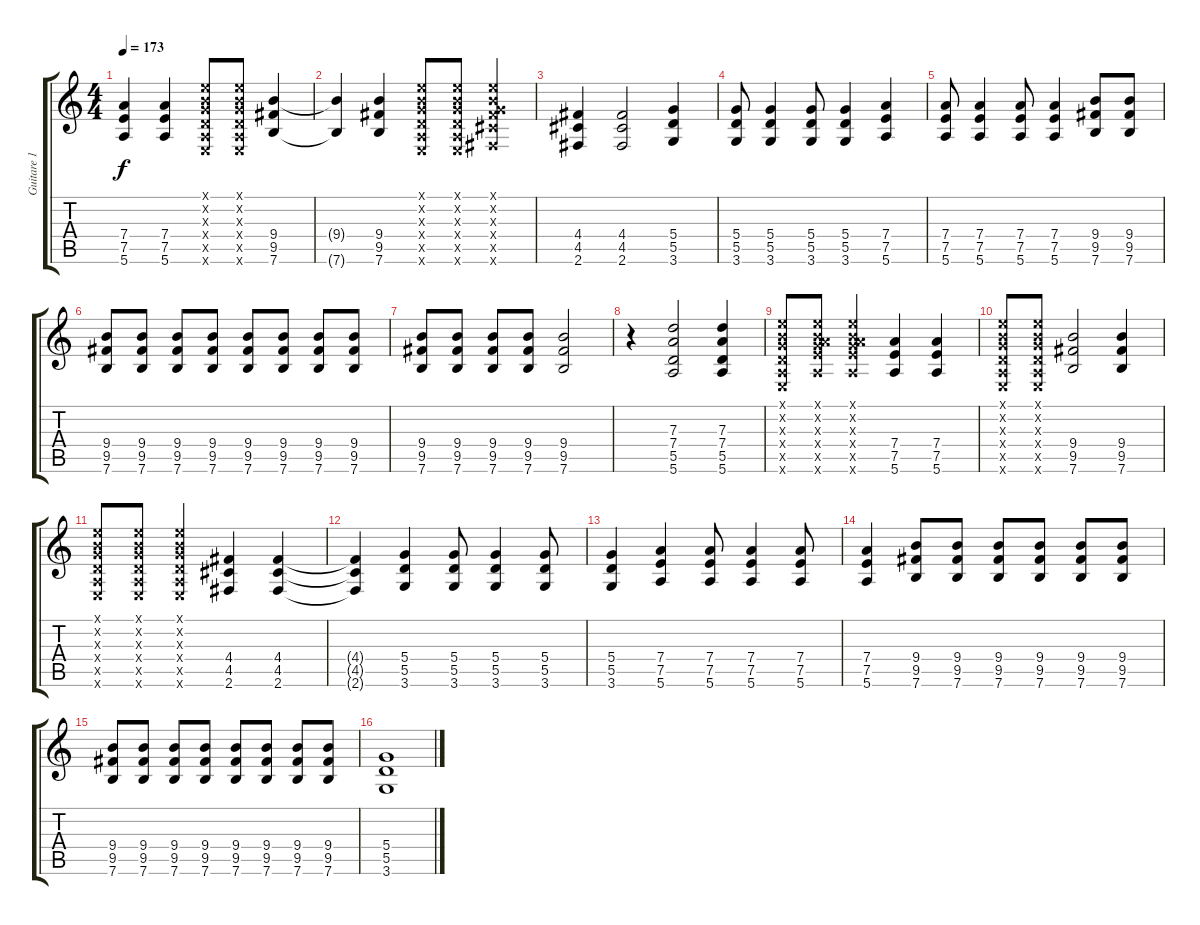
\track ("Guitare 1" "Guitare 1") {instrument distortionguitar}
\staff {score tabs}
\tuning (E4 B3 G3 D3 A2 E2) {hide}
\ts (4 4)
\tempo 173
\clef g2
\ks c
(7.4 7.5 5.6).4{dy f} (7.4 7.5 5.6).4 (0.1{x} 0.2{x} 0.3{x} 0.4{x} 0.5{x} 0.6{x}).8 (0.1{x} 0.2{x} 0.3{x} 0.4{x} 0.5{x} 0.6{x}).8 (9.4 9.5 7.6).4 |
(9.4{t} 7.6{t}).4 (9.4 9.5 7.6).4 (0.1{x} 0.2{x} 0.3{x} 0.4{x} 0.5{x} 0.6{x}).8 (0.1{x} 0.2{x} 0.3{x} 0.4{x} 0.5{x} 0.6{x}).8 (0.1{x} 0.2{x} 0.3{x} 4.4{x} 4.5{x} 2.6{x}).4 |
(4.4 4.5 2.6).4 (4.4 4.5 2.6).2 (5.4 5.5 3.6).4 |
(5.4 5.5 3.6).8 (5.4 5.5 3.6).4 (5.4 5.5 3.6).8 (5.4 5.5 3.6).4 (7.4 7.5 5.6).4 |
(7.4 7.5 5.6).8 (7.4 7.5 5.6).4 (7.4 7.5 5.6).8 (7.4 7.5 5.6).4 (9.4 9.5 7.6).8 (9.4 9.5 7.6).8 |
(9.4 9.5 7.6).8 (9.4 9.5 7.6).8 (9.4 9.5 7.6).8 (9.4 9.5 7.6).8 (9.4 9.5 7.6).8 (9.4 9.5 7.6).8 (9.4 9.5 7.6).8 (9.4 9.5 7.6).8 |
(9.4 9.5 7.6).8 (9.4 9.5 7.6).8 (9.4 9.5 7.6).8 (9.4 9.5 7.6).8 (9.4 9.5 7.6).2 |
r.4 (7.3 7.4 5.5 5.6).2 (7.3 7.4 5.5 5.6).4 |
(0.1{x} 0.2{x} 0.3{x} 0.4{x} 0.5{x} 0.6{x}).8 (0.1{x} 0.2{x} 0.3{x} 7.4{x} 7.5{x} 5.6{x}).8 (0.1{x} 0.2{x} 0.3{x} 7.4{x} 7.5{x} 5.6{x}).4 (7.4 7.5 5.6).4 (7.4 7.5 5.6).4 |
(0.1{x} 0.2{x} 0.3{x} 0.4{x} 0.5{x} 0.6{x}).8 (0.1{x} 0.2{x} 0.3{x} 0.4{x} 0.5{x} 0.6{x}).8 (9.4 9.5 7.6).2 (9.4 9.5 7.6).4 |
(0.1{x} 0.2{x} 0.3{x} 0.4{x} 0.5{x} 0.6{x}).8 (0.1{x} 0.2{x} 0.3{x} 0.4{x} 0.5{x} 0.6{x}).8 (0.1{x} 0.2{x} 0.3{x} 0.4{x} 0.5{x} 0.6{x}).4 (4.4 4.5 2.6).4 (4.4 4.5 2.6).4 |
(4.4{t} 4.5{t} 2.6{t}).4 (5.4 5.5 3.6).4 (5.4 5.5 3.6).8 (5.4 5.5 3.6).4 (5.4 5.5 3.6).8 |
(5.4 5.5 3.6).4 (7.4 7.5 5.6).4 (7.4 7.5 5.6).8 (7.4 7.5 5.6).4 (7.4 7.5 5.6).8 |
(7.4 7.5 5.6).4 (9.4 9.5 7.6).8 (9.4 9.5 7.6).8 (9.4 9.5 7.6).8 (9.4 9.5 7.6).8 (9.4 9.5 7.6).8 (9.4 9.5 7.6).8 |
(9.4 9.5 7.6).8 (9.4 9.5 7.6).8 (9.4 9.5 7.6).8 (9.4 9.5 7.6).8 (9.4 9.5 7.6).8 (9.4 9.5 7.6).8 (9.4 9.5 7.6).8 (9.4 9.5 7.6).8 |
(5.4 5.5 3.6).1
